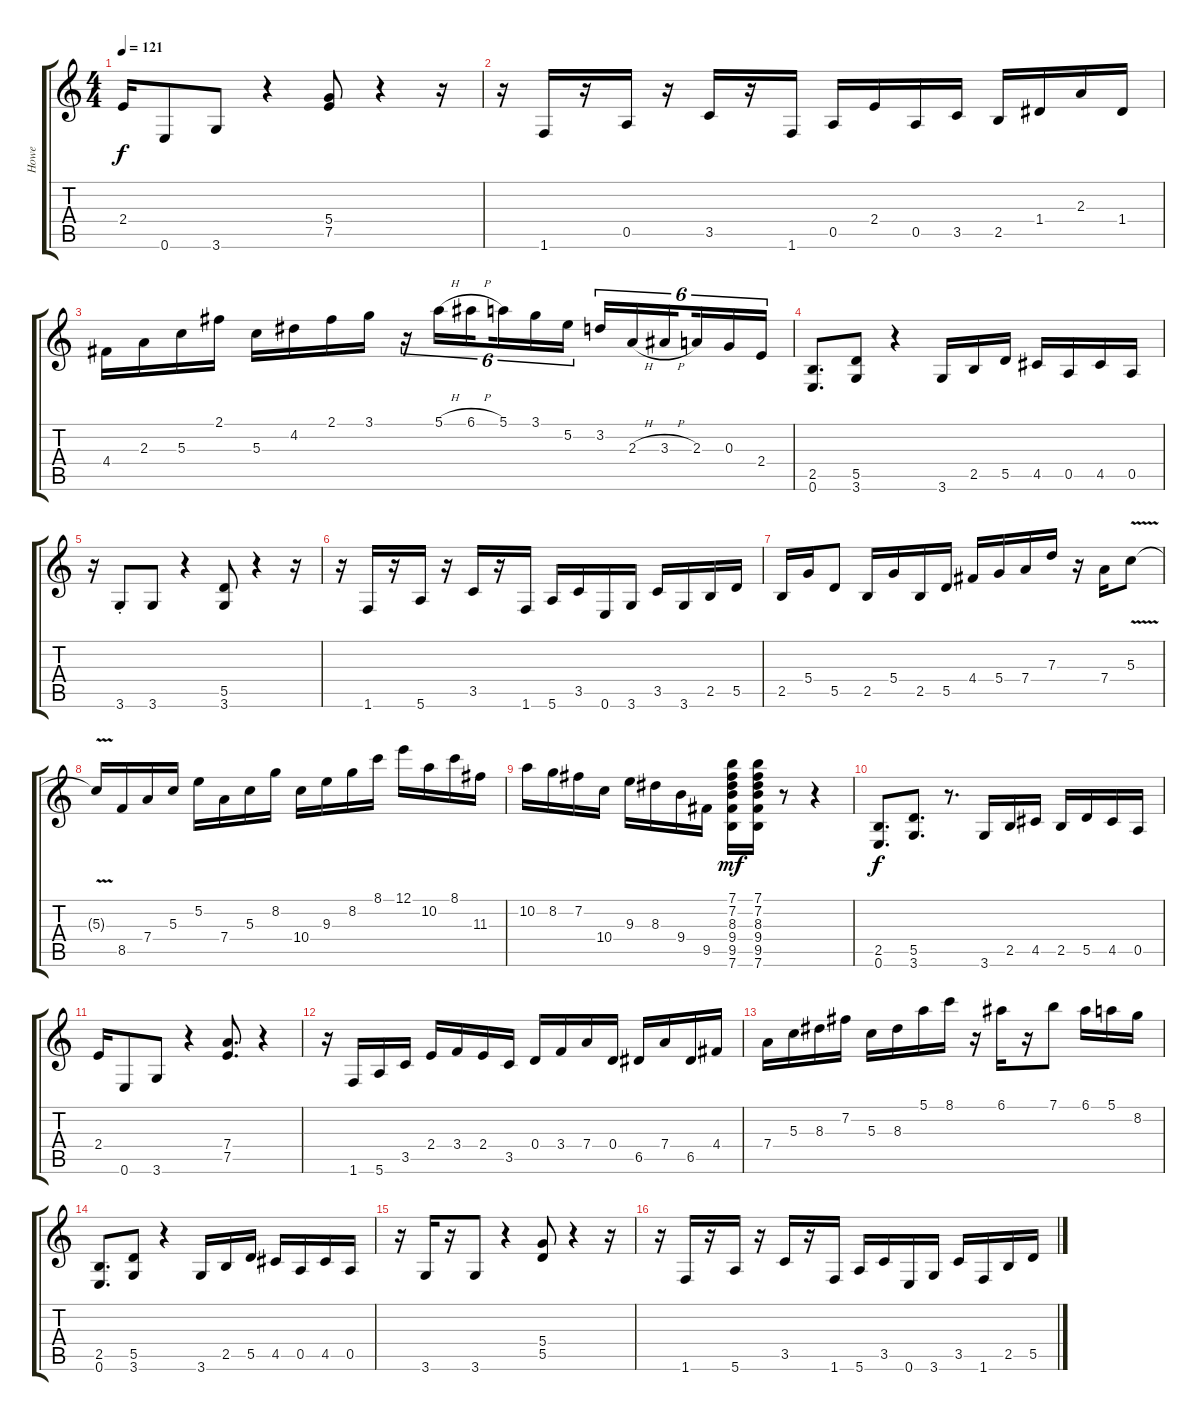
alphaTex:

\track ("Howe" "Howe") {instrument distortionguitar}
\staff {score tabs}
\tuning (E4 B3 G3 D3 A2 E2) {hide}
\ts (4 4)
\tempo 121
\clef g2
\ks c
2.4.16{dy f} 0.6.8 3.6.8 r.4 (5.4 7.5).8 r.4 r.16 |
r.16 1.6.16 r.16 0.5.16 r.16 3.5.16 r.16 1.6.16 0.5.16 2.4.16 0.5.16 3.5.16 2.5.16 1.4.16 2.3.16 1.4.16 |
4.4.16 2.3.16 5.3.16 2.1.16 5.3.16 4.2.16 2.1.16 3.1.16 r.16{tu (6 4)} 5.1{h}.16{tu (6 4)} 6.1{h}.16{tu (6 4) beam splitsecondary} 5.1.16{tu (6 4)} 3.1.16{tu (6 4)} 5.2.16{tu (6 4)} 3.2.16{tu (6 4)} 2.3{h}.16{tu (6 4)} 3.3{h}.16{tu (6 4) beam splitsecondary} 2.3.16{tu (6 4)} 0.3.16{tu (6 4)} 2.4.16{tu (6 4)} |
(2.5 0.6).8{d} (5.5 3.6).8 r.4 3.6.16 2.5.16 5.5.16 4.5.16 0.5.16 4.5.16 0.5.16 |
r.16 3.6{st}.8 3.6.8 r.4 (5.5 3.6).8 r.4 r.16 |
r.16 1.6.16 r.16 5.6.16 r.16 3.5.16 r.16 1.6.16 5.6.16 3.5.16 0.6.16 3.6.16 3.5.16 3.6.16 2.5.16 5.5.16 |
2.5.16 5.4.16 5.5.8 2.5.16 5.4.16 2.5.16 5.5.16 4.4.16 5.4.16 7.4.16 7.3.16 r.16 7.4.16 5.3{v}.8 |
5.3{t}.16 8.5.16 7.4.16 5.3.16 5.2.16 7.4.16 5.3.16 8.2.16 10.4.16 9.3.16 8.2.16 8.1.16 12.1.16 10.2.16 8.1.16 11.3.16 |
10.2.16 8.2.16 7.2.16 10.4.16 9.3.16 8.3.16 9.4.16 9.5.16 (7.1 7.2 8.3 9.4 9.5 7.6).16{dy mf} (7.1 7.2 8.3 9.4 9.5 7.6).16 r.8 r.4 |
(2.5 0.6).8{d dy f} (5.5 3.6).8{d} r.8{d} 3.6.16 2.5.16 4.5.16 2.5.16 5.5.16 4.5.16 0.5.16 |
2.4.16 0.6.8 3.6.8 r.4 (7.4 7.5).8{d} r.4 |
r.16 1.6.16 5.6.16 3.5.16 2.4.16 3.4.16 2.4.16 3.5.16 0.4.16 3.4.16 7.4.16 0.4.16 6.5.16 7.4.16 6.5.16 4.4.16 |
7.4.16 5.3.16 8.3.16 7.2.16 5.3.16 8.3.16 5.1.16 8.1.16 r.16 6.1.16 r.16 7.1.8 6.1.16 5.1.16 8.2.16 |
(2.5 0.6).8{d} (5.5 3.6).8 r.4 3.6.16 2.5.16 5.5.16 4.5.16 0.5.16 4.5.16 0.5.16 |
r.16 3.6.16 r.16 3.6.8 r.4 (5.4 5.5).8 r.4 r.16 |
r.16 1.6.16 r.16 5.6.16 r.16 3.5.16 r.16 1.6.16 5.6.16 3.5.16 0.6.16 3.6.16 3.5.16 1.6.16 2.5.16 5.5.16
